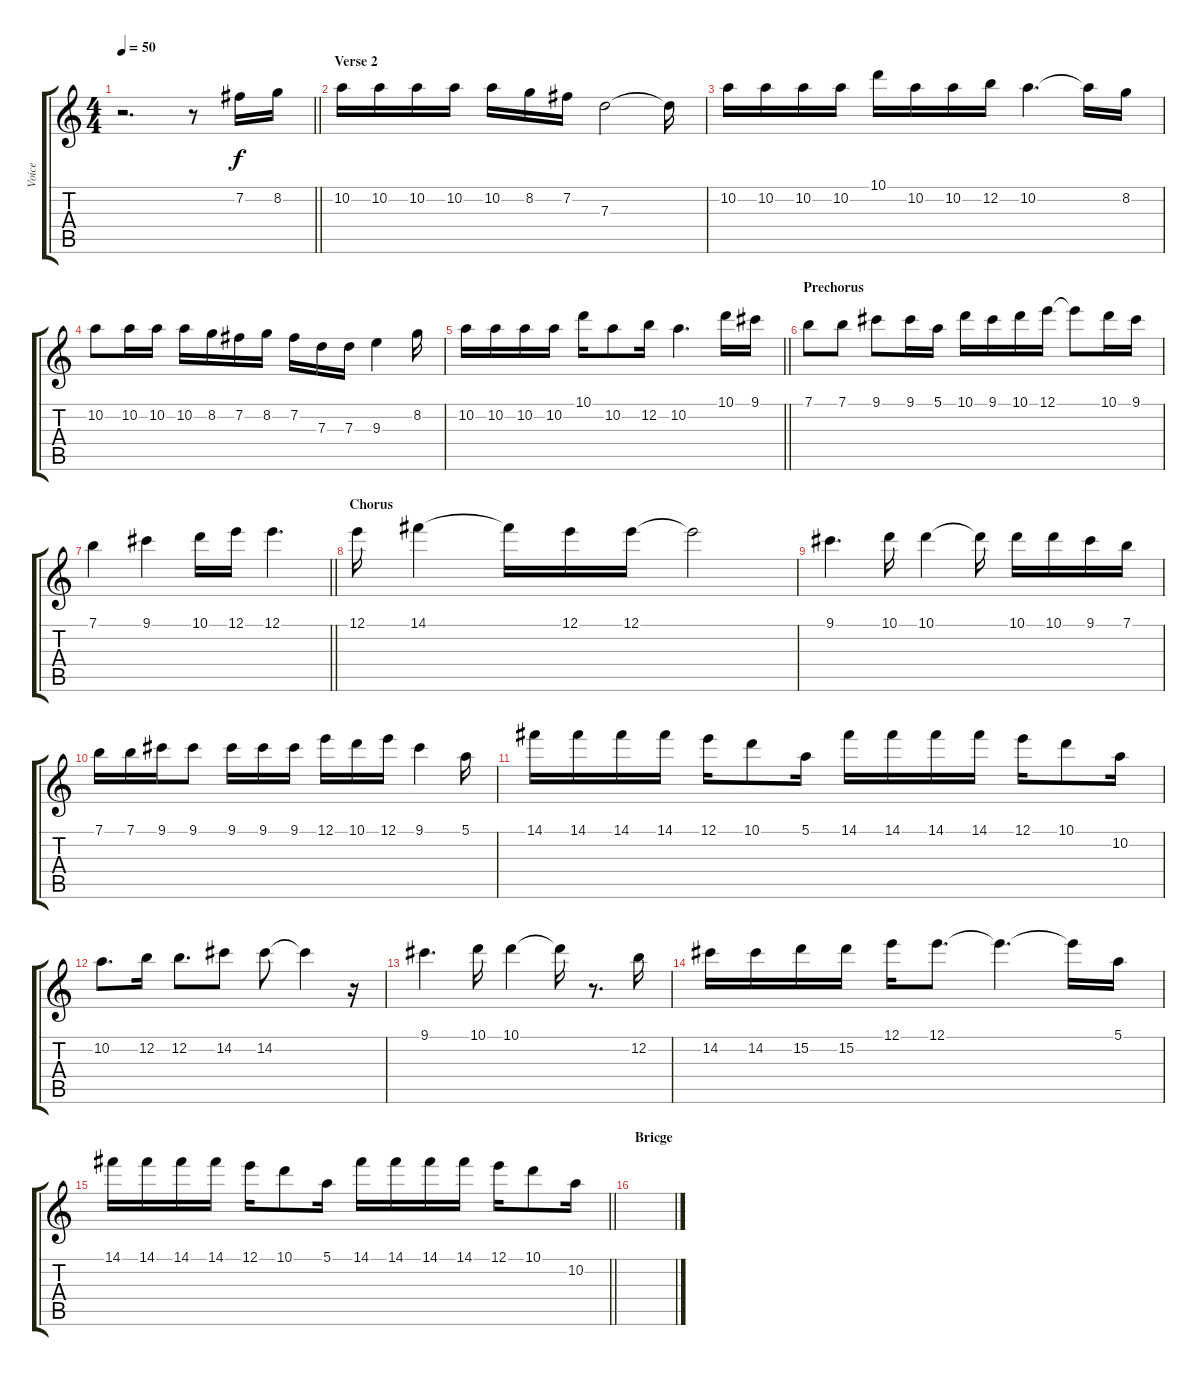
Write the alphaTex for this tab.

\track ("Voice" "Voice") {instrument acousticguitarsteel}
\staff {score tabs}
\tuning (E4 B3 G3 D3 A2 D2) {hide}
\ts (4 4)
\tempo 50
\clef g2
\barLineRight lightlight
\ks c
r.2{d dy f} r.8 7.2.16 8.2.16 |
\section ("" "Verse 2")
10.2.16 10.2.16 10.2.16 10.2.16 10.2.16 8.2.16 7.2.16 7.3.2 7.3{t}.16 |
10.2.16 10.2.16 10.2.16 10.2.16 10.1.16 10.2.16 10.2.16 12.2.16 10.2.4{d} 10.2{t}.16 8.2.16 |
10.2.8 10.2.16 10.2.16 10.2.16 8.2.16 7.2.16 8.2.16 7.2.16 7.3.16 7.3.16 9.3.4 8.2.16 |
\barLineRight lightlight
10.2.16 10.2.16 10.2.16 10.2.16 10.1.16 10.2.8 12.2.16 10.2.4{d} 10.1.16 9.1.16 |
\section ("" "Prechorus")
7.1.8 7.1.8 9.1.8 9.1.16 5.1.16 10.1.16 9.1.16 10.1.16 12.1.16 12.1{t}.8 10.1.16 9.1.16 |
\barLineRight lightlight
7.1.4 9.1.4 10.1.16 12.1.16 12.1.4{d} |
\section ("" "Chorus")
12.1.16 14.1.4 14.1{t}.16 12.1.16 12.1.16 12.1{t}.2 |
9.1.4{d} 10.1.16 10.1.4 10.1{t}.16 10.1.16 10.1.16 9.1.16 7.1.16 |
7.1.16 7.1.16 9.1.16 9.1.8 9.1.16 9.1.16 9.1.16 12.1.16 10.1.16 12.1.16 9.1.4 5.1.16 |
14.1.16 14.1.16 14.1.16 14.1.16 12.1.16 10.1.8 5.1.16 14.1.16 14.1.16 14.1.16 14.1.16 12.1.16 10.1.8 10.2.16 |
10.2.8{d} 12.2.16 12.2.8{d} 14.2.8 14.2.8 14.2{t}.4 r.16 |
9.1.4{d} 10.1.16 10.1.4 10.1{t}.16 r.8{d} 12.2.16 |
14.2.16 14.2.16 15.2.16 15.2.16 12.1.16 12.1.8{d} 12.1{t}.4{d} 12.1{t}.16 5.1.16 |
\barLineRight lightlight
14.1.16 14.1.16 14.1.16 14.1.16 12.1.16 10.1.8 5.1.16 14.1.16 14.1.16 14.1.16 14.1.16 12.1.16 10.1.8 10.2.16 |
\section ("" "Bricge")
